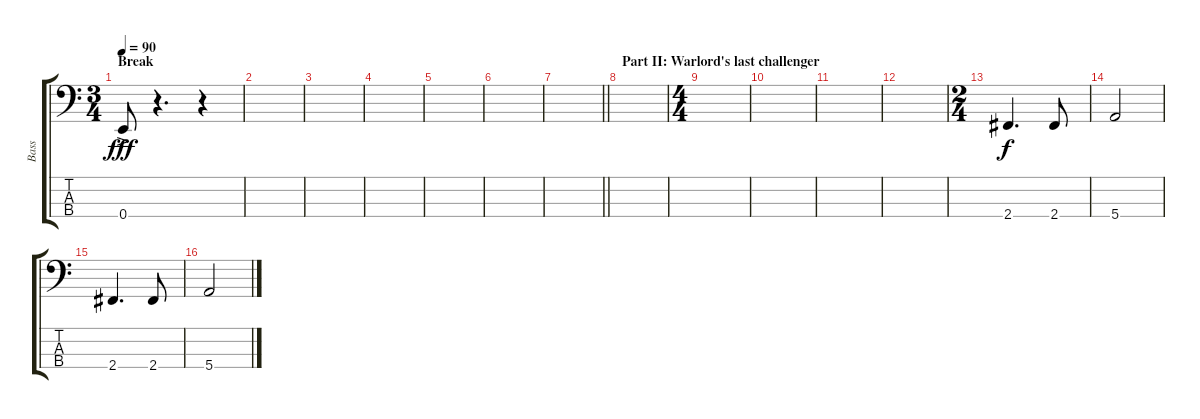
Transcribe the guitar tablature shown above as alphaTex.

\track ("Bass" "Bass") {instrument electricbasspick}
\staff {score tabs}
\tuning (G2 D2 A1 E1) {hide}
\ts (3 4)
\section ("" "Break")
\tempo 90
\clef f4
\ks c
0.4{ac}.8{dy fff} r.4{d} r.4 |
|
|
|
|
|
\barLineRight lightlight
|
\section ("" "Part II: Warlord's last challenger")
|
\ts (4 4)
|
|
|
|
\ts (2 4)
2.4.4{d dy f} 2.4.8 |
5.4.2 |
2.4.4{d} 2.4.8 |
5.4.2
